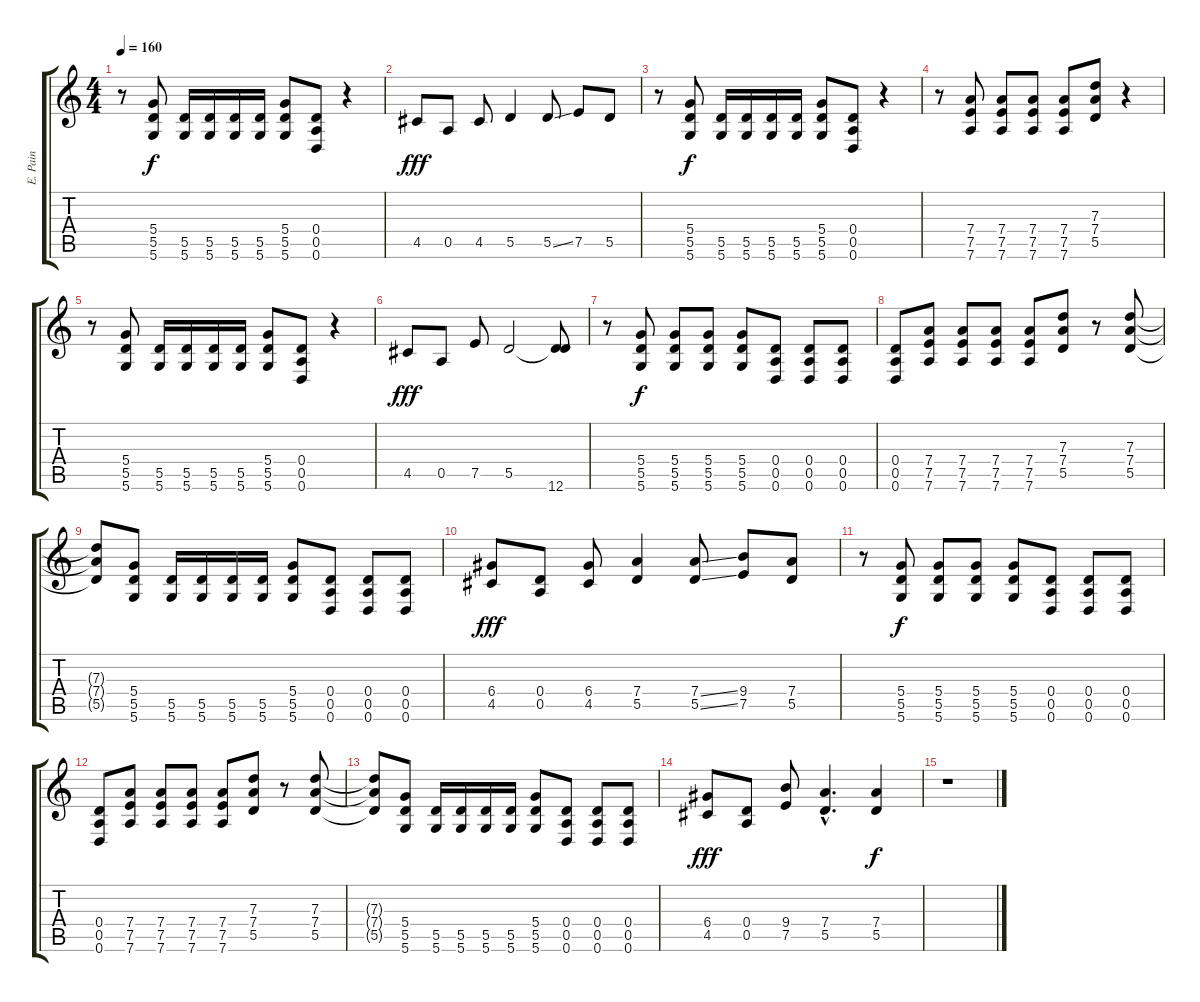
\track ("E. Pain" "E. Pain") {instrument distortionguitar}
\staff {score tabs}
\tuning (E4 B3 G3 D3 A2 D2) {hide}
\ts (4 4)
\tempo 160
\clef g2
\ks c
r.8{dy f} (5.4 5.5 5.6).8 (5.5 5.6).16 (5.5 5.6).16 (5.5 5.6).16 (5.5 5.6).16 (5.4 5.5 5.6).8 (0.4 0.5 0.6).8 r.4 |
4.5.8{dy fff} 0.5.8 4.5.8 5.5.4 5.5{ss}.8 7.5.8 5.5.8 |
r.8 (5.4 5.5 5.6).8{dy f} (5.5 5.6).16 (5.5 5.6).16 (5.5 5.6).16 (5.5 5.6).16 (5.4 5.5 5.6).8 (0.4 0.5 0.6).8 r.4 |
r.8 (7.4 7.5 7.6).8 (7.4 7.5 7.6).8 (7.4 7.5 7.6).8 (7.4 7.5 7.6).8 (7.3 7.4 5.5).8 r.4 |
r.8 (5.4 5.5 5.6).8 (5.5 5.6).16 (5.5 5.6).16 (5.5 5.6).16 (5.5 5.6).16 (5.4 5.5 5.6).8 (0.4 0.5 0.6).8 r.4 |
4.5.8{dy fff} 0.5.8 7.5.8 5.5.2 (5.5{t} 12.6).8 |
r.8{volume 16 balance 16} (5.4 5.5 5.6).8{dy f} (5.4 5.5 5.6).8 (5.4 5.5 5.6).8 (5.4 5.5 5.6).8 (0.4 0.5 0.6).8 (0.4 0.5 0.6).8 (0.4 0.5 0.6).8 |
(0.4 0.5 0.6).8 (7.4 7.5 7.6).8 (7.4 7.5 7.6).8 (7.4 7.5 7.6).8 (7.4 7.5 7.6).8 (7.3 7.4 5.5).8 r.8 (7.3 7.4 5.5).8 |
(7.3{t} 7.4{t} 5.5{t}).8 (5.4 5.5 5.6).8 (5.5 5.6).16 (5.5 5.6).16 (5.5 5.6).16 (5.5 5.6).16 (5.4 5.5 5.6).8 (0.4 0.5 0.6).8 (0.4 0.5 0.6).8 (0.4 0.5 0.6).8 |
(6.4 4.5).8{dy fff} (0.4 0.5).8 (6.4 4.5).8 (7.4 5.5).4 (7.4{ss} 5.5{ss}).8 (9.4 7.5).8 (7.4 5.5).8 |
r.8 (5.4 5.5 5.6).8{dy f} (5.4 5.5 5.6).8 (5.4 5.5 5.6).8 (5.4 5.5 5.6).8 (0.4 0.5 0.6).8 (0.4 0.5 0.6).8 (0.4 0.5 0.6).8 |
(0.4 0.5 0.6).8 (7.4 7.5 7.6).8 (7.4 7.5 7.6).8 (7.4 7.5 7.6).8 (7.4 7.5 7.6).8 (7.3 7.4 5.5).8 r.8 (7.3 7.4 5.5).8 |
(7.3{t} 7.4{t} 5.5{t}).8 (5.4 5.5 5.6).8 (5.5 5.6).16 (5.5 5.6).16 (5.5 5.6).16 (5.5 5.6).16 (5.4 5.5 5.6).8 (0.4 0.5 0.6).8 (0.4 0.5 0.6).8 (0.4 0.5 0.6).8 |
(6.4 4.5).8{dy fff} (0.4 0.5).8 (9.4 7.5).8 (7.4{hac} 5.5{hac}).4{d} (7.4 5.5).4{dy f} |
r.1
